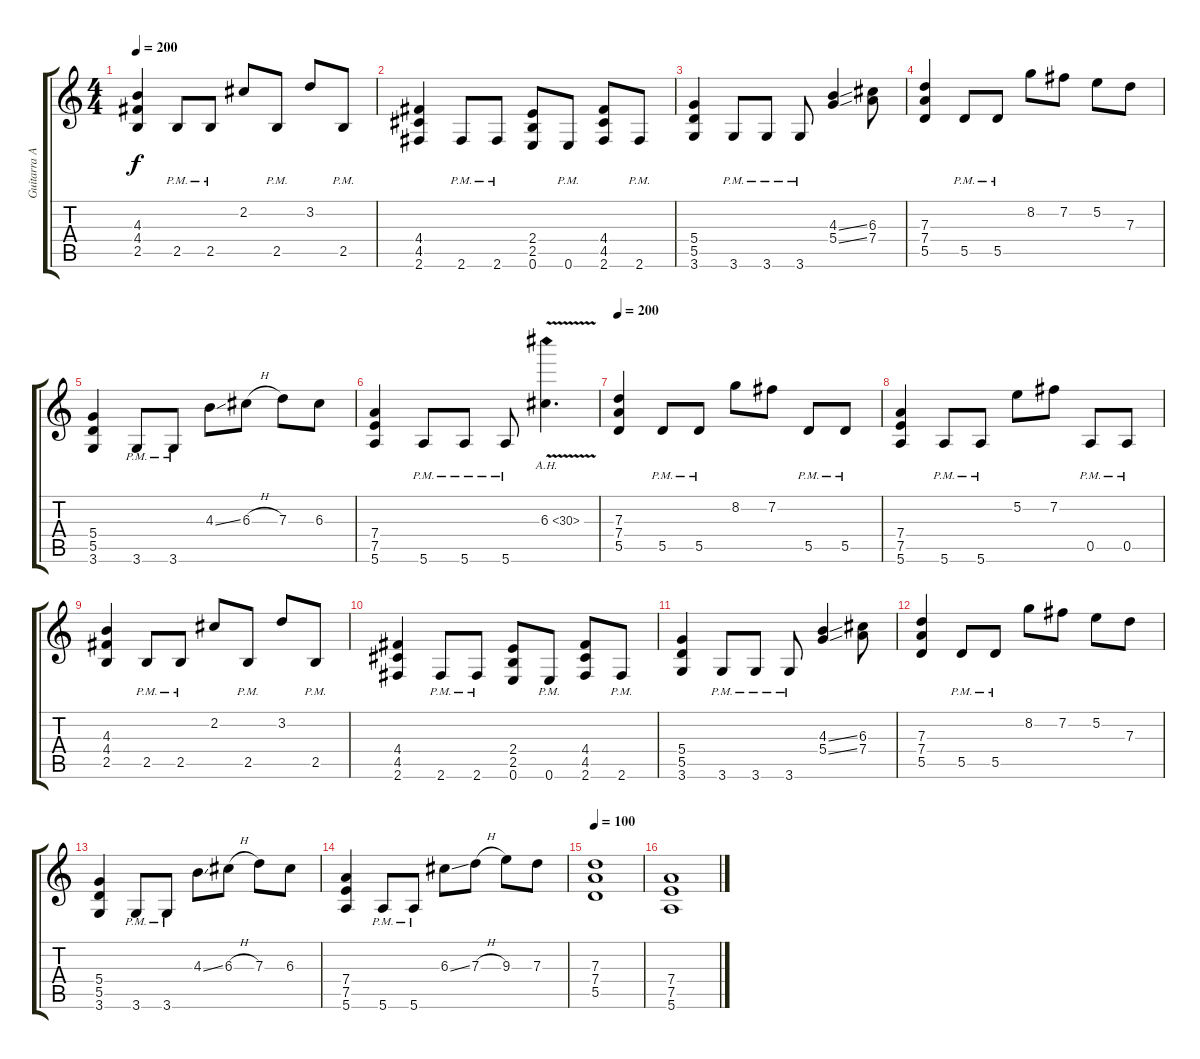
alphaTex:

\track ("Guitarra Acomp." "Guitarra A") {instrument overdrivenguitar}
\staff {score tabs}
\tuning (E4 B3 G3 D3 A2 E2) {hide}
\ts (4 4)
\tempo 200
\clef g2
\ks c
(4.3 4.4 2.5).4{dy f} 2.5{pm}.8 2.5{pm}.8 2.2.8 2.5{pm}.8 3.2.8 2.5{pm}.8 |
(4.4 4.5 2.6).4 2.6{pm}.8 2.6{pm}.8 (2.4 2.5 0.6).8 0.6{pm}.8 (4.4 4.5 2.6).8 2.6{pm}.8 |
(5.4 5.5 3.6).4 3.6{pm}.8 3.6{pm}.8 3.6{pm}.8 (4.3{ss} 5.4{ss}).4 (6.3 7.4).8 |
(7.3 7.4 5.5).4 5.5{pm}.8 5.5{pm}.8 8.2.8 7.2.8 5.2.8 7.3.8 |
(5.4 5.5 3.6).4 3.6{pm}.8 3.6{pm}.8 4.3{ss}.8 6.3{h}.8 7.3.8 6.3.8 |
(7.4 7.5 5.6).4 5.6{pm}.8 5.6{pm}.8 5.6{pm}.8 6.3{ah 24 v}.4{d} |
\tempo 200
(7.3 7.4 5.5).4 5.5{pm}.8 5.5{pm}.8 8.2.8 7.2.8 5.5{pm}.8 5.5{pm}.8 |
(7.4 7.5 5.6).4 5.6{pm}.8 5.6{pm}.8 5.2.8 7.2.8 0.5{pm}.8 0.5{pm}.8 |
(4.3 4.4 2.5).4 2.5{pm}.8 2.5{pm}.8 2.2.8 2.5{pm}.8 3.2.8 2.5{pm}.8 |
(4.4 4.5 2.6).4 2.6{pm}.8 2.6{pm}.8 (2.4 2.5 0.6).8 0.6{pm}.8 (4.4 4.5 2.6).8 2.6{pm}.8 |
(5.4 5.5 3.6).4 3.6{pm}.8 3.6{pm}.8 3.6{pm}.8 (4.3{ss} 5.4{ss}).4 (6.3 7.4).8 |
(7.3 7.4 5.5).4 5.5{pm}.8 5.5{pm}.8 8.2.8 7.2.8 5.2.8 7.3.8 |
(5.4 5.5 3.6).4 3.6{pm}.8 3.6{pm}.8 4.3{ss}.8 6.3{h}.8 7.3.8 6.3.8 |
(7.4 7.5 5.6).4 5.6{pm}.8 5.6{pm}.8 6.3{ss}.8 7.3{h}.8 9.3.8 7.3.8 |
\tempo 100
(7.3 7.4 5.5).1 |
(7.4 7.5 5.6).1
